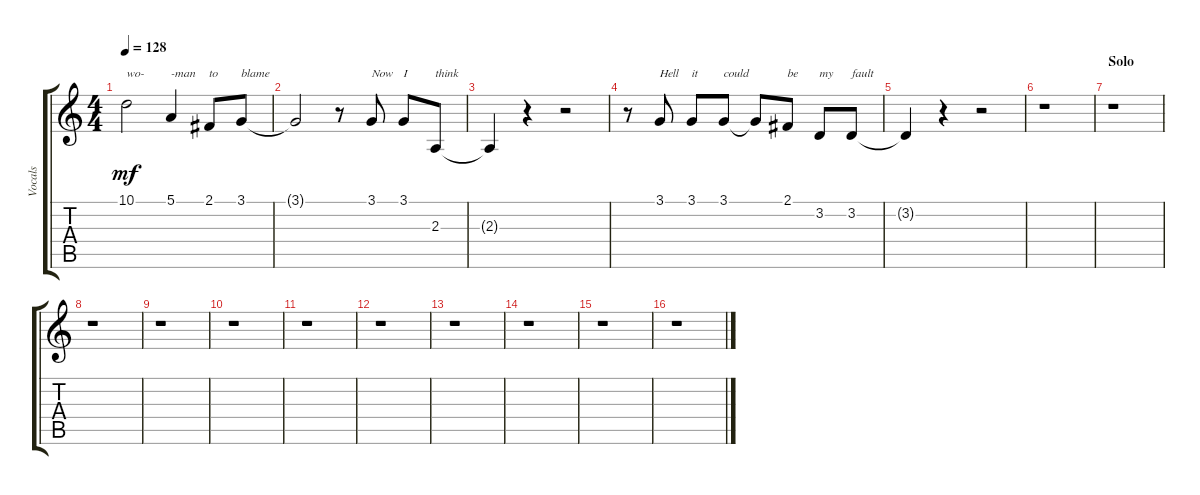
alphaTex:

\track ("Vocals" "Vocals") {instrument voiceoohs}
\staff {score tabs}
\tuning (E4 B3 G3 D3 A2 E2) {hide}
\ts (4 4)
\tempo 128
\clef g2
\ks c
10.1.2{txt "wo-" dy mf} 5.1.4{txt "-man"} 2.1.8{txt "to"} 3.1.8{txt "blame"} |
3.1{t}.2 r.8 3.1.8{txt "Now"} 3.1.8{txt "I"} 2.3.8{txt "think"} |
2.3{t}.4 r.4 r.2 |
r.8 3.1.8{txt "Hell"} 3.1.8{txt "it"} 3.1.8{txt "could"} 3.1{t}.8 2.1.8{txt "be"} 3.2.8{txt "my"} 3.2.8{txt "fault"} |
3.2{t}.4 r.4 r.2 |
r.1 |
\section ("" "Solo")
r.1 |
r.1 |
r.1 |
r.1 |
r.1 |
r.1 |
r.1 |
r.1 |
r.1 |
r.1
